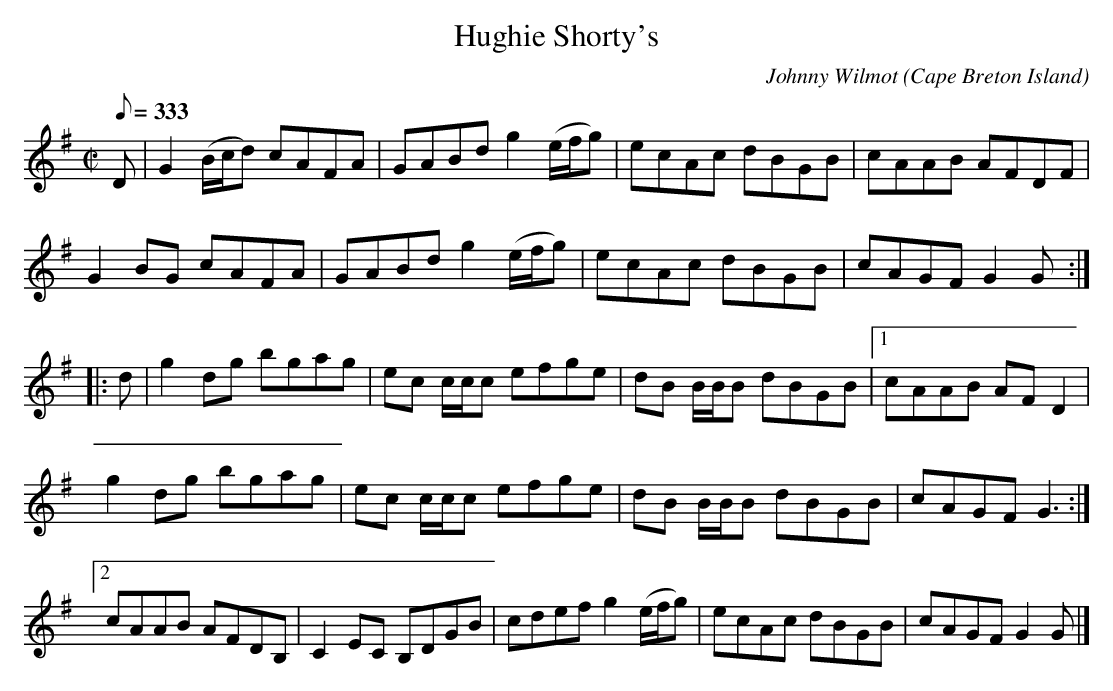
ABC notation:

X:1
T:Hughie Shorty's
C:Johnny Wilmot
O:Cape Breton Island
L:1/8
Q:333
M:C|
K:G
D|G2 (B/c/d) cAFA|GABd g2 (e/f/g)|ecAc dBGB|cAAB AFDF|
G2 BG cAFA|GABd g2 (e/f/g)|ecAc dBGB|cAGF G2 G:|
|:d|g2 dg bgag|ec c/c/c efge|dB B/B/B dBGB|[1cAAB AF D2|
g2 dg bgag|ec c/c/c efge|dB B/B/B dBGB|cAGF G3:|
[2cAAB AFDB,|C2 EC B,DGB|cdef g2 (e/f/g)|ecAc dBGB|cAGF G2 G|]
